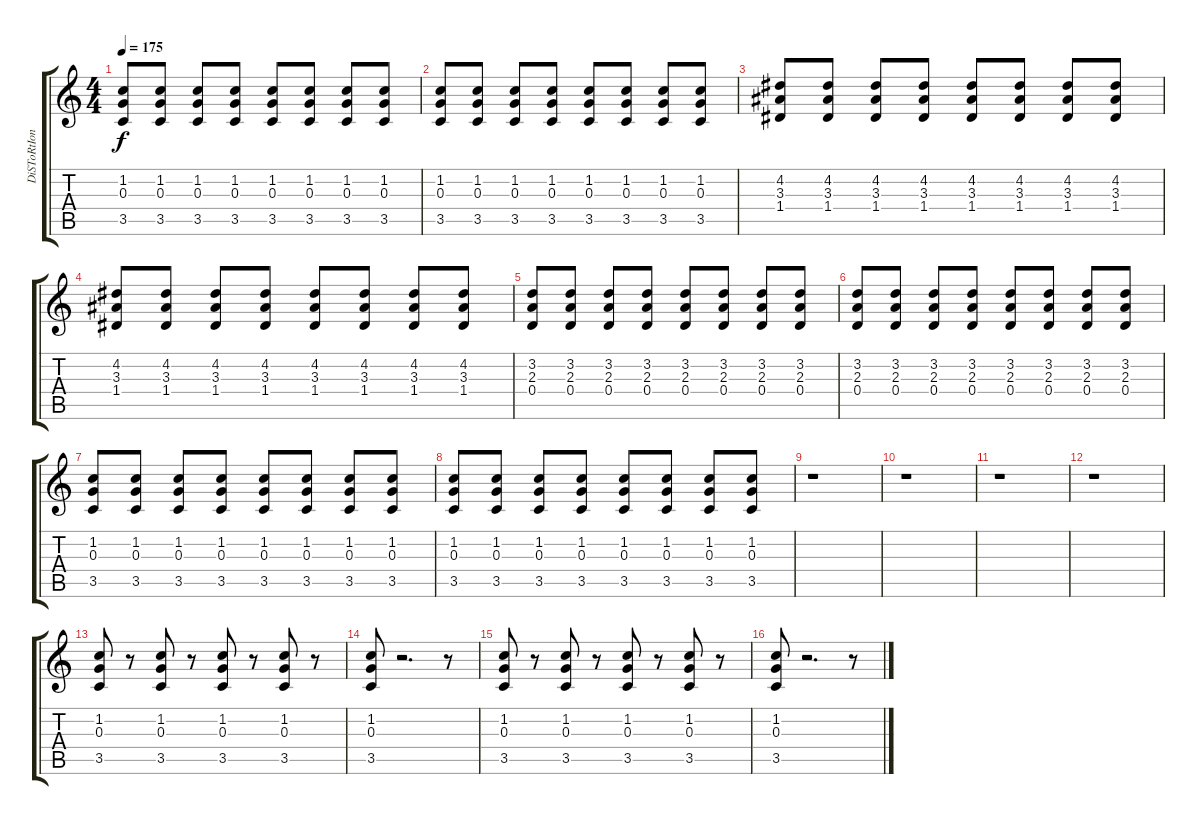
\track ("DiSToRtIon" "DiSToRtIon") {instrument distortionguitar}
\staff {score tabs}
\tuning (E4 B3 G3 D3 A2 E2) {hide}
\ts (4 4)
\tempo 175
\clef g2
\ks c
(1.2 0.3 3.5).8{dy f} (1.2 0.3 3.5).8 (1.2 0.3 3.5).8 (1.2 0.3 3.5).8 (1.2 0.3 3.5).8 (1.2 0.3 3.5).8 (1.2 0.3 3.5).8 (1.2 0.3 3.5).8 |
(1.2 0.3 3.5).8 (1.2 0.3 3.5).8 (1.2 0.3 3.5).8 (1.2 0.3 3.5).8 (1.2 0.3 3.5).8 (1.2 0.3 3.5).8 (1.2 0.3 3.5).8 (1.2 0.3 3.5).8 |
(4.2 3.3 1.4).8 (4.2 3.3 1.4).8 (4.2 3.3 1.4).8 (4.2 3.3 1.4).8 (4.2 3.3 1.4).8 (4.2 3.3 1.4).8 (4.2 3.3 1.4).8 (4.2 3.3 1.4).8 |
(4.2 3.3 1.4).8 (4.2 3.3 1.4).8 (4.2 3.3 1.4).8 (4.2 3.3 1.4).8 (4.2 3.3 1.4).8 (4.2 3.3 1.4).8 (4.2 3.3 1.4).8 (4.2 3.3 1.4).8 |
(3.2 2.3 0.4).8 (3.2 2.3 0.4).8 (3.2 2.3 0.4).8 (3.2 2.3 0.4).8 (3.2 2.3 0.4).8 (3.2 2.3 0.4).8 (3.2 2.3 0.4).8 (3.2 2.3 0.4).8 |
(3.2 2.3 0.4).8 (3.2 2.3 0.4).8 (3.2 2.3 0.4).8 (3.2 2.3 0.4).8 (3.2 2.3 0.4).8 (3.2 2.3 0.4).8 (3.2 2.3 0.4).8 (3.2 2.3 0.4).8 |
(1.2 0.3 3.5).8 (1.2 0.3 3.5).8 (1.2 0.3 3.5).8 (1.2 0.3 3.5).8 (1.2 0.3 3.5).8 (1.2 0.3 3.5).8 (1.2 0.3 3.5).8 (1.2 0.3 3.5).8 |
(1.2 0.3 3.5).8 (1.2 0.3 3.5).8 (1.2 0.3 3.5).8 (1.2 0.3 3.5).8 (1.2 0.3 3.5).8 (1.2 0.3 3.5).8 (1.2 0.3 3.5).8 (1.2 0.3 3.5).8 |
r.1 |
r.1 |
r.1 |
r.1 |
(1.2 0.3 3.5).8 r.8 (1.2 0.3 3.5).8 r.8 (1.2 0.3 3.5).8 r.8 (1.2 0.3 3.5).8 r.8 |
(1.2 0.3 3.5).8 r.2{d} r.8 |
(1.2 0.3 3.5).8 r.8 (1.2 0.3 3.5).8 r.8 (1.2 0.3 3.5).8 r.8 (1.2 0.3 3.5).8 r.8 |
(1.2 0.3 3.5).8 r.2{d} r.8
